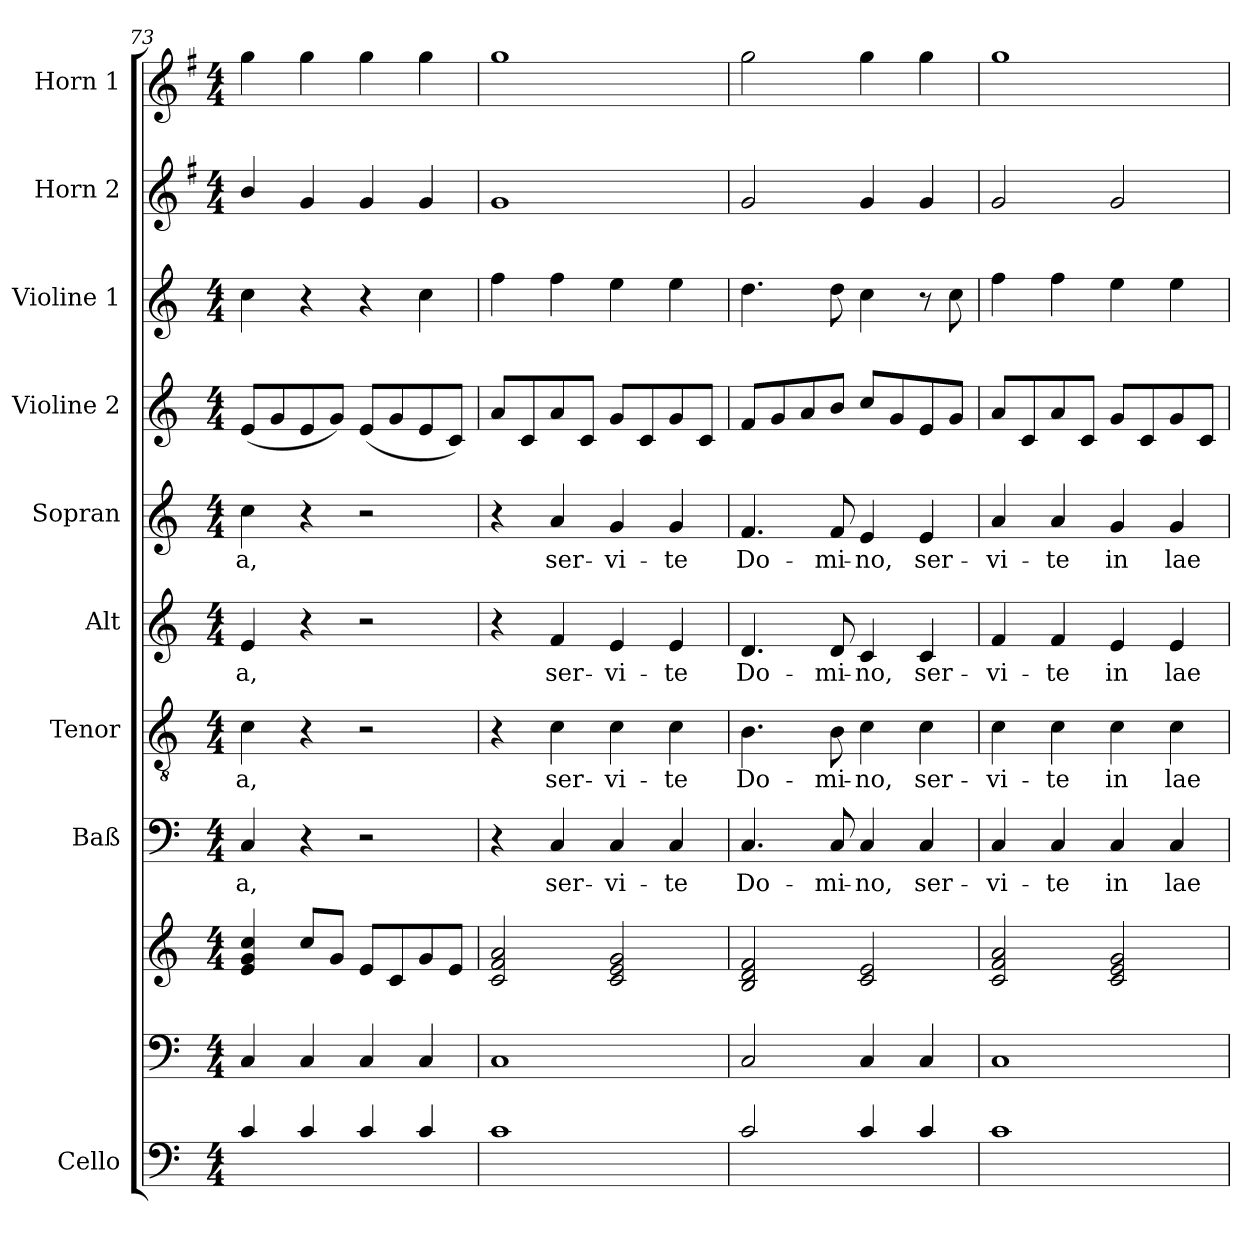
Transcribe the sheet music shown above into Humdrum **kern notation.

**kern	**kern	**kern	**kern	**text	**kern	**text	**kern	**text	**kern	**text	**kern	**kern	**kern	**kern
*part10	*part9	*part9	*part8	*part8	*part7	*part7	*part6	*part6	*part5	*part5	*part4	*part3	*part2	*part1
*staff11	*staff10	*staff9	*staff8	*staff8	*staff7	*staff7	*staff6	*staff6	*staff5	*staff5	*staff4	*staff3	*staff2	*staff1
*I"Cello	*	*	*I"Baß	*	*I"Tenor	*	*I"Alt	*	*I"Sopran	*	*I"Violine 2	*I"Violine 1	*I"Horn 2	*I"Horn 1
*	*	*	*	*	*	*	*	*	*	*	*I'Vln	*I'Vln	*I'Hn	*I'Hn
*clefF4	*clefF4	*clefG2	*clefF4	*	*clefGv2	*	*clefG2	*	*clefG2	*	*clefG2	*clefG2	*clefG2	*clefG2
*ITrd7c12	*	*	*	*	*	*	*	*	*	*	*	*	*ITrd4c7	*ITrd4c7
*k[]	*k[]	*k[]	*k[]	*	*k[]	*	*k[]	*	*k[]	*	*k[]	*k[]	*k[]	*k[]
*C:	*C:	*C:	*C:	*	*C:	*	*C:	*	*C:	*	*C:	*C:	*C:	*C:
*M4/4	*M4/4	*M4/4	*M4/4	*	*M4/4	*	*M4/4	*	*M4/4	*	*M4/4	*M4/4	*M4/4	*M4/4
=73	=73	=73	=73	=73	=73	=73	=73	=73	=73	=73	=73	=73	=73	=73
!	!	!	!	!LO:LY:b	!	!LO:LY:b	!	!LO:LY:b	!	!LO:LY:b	!	!	!	!
4C/	4C/	4e/ 4g/ 4cc/	4C/	-a,	4c\	-a,	4e/	-a,	4cc\	-a,	(<8e/L	4cc\	4e/	4cc\
.	.	.	.	.	.	.	.	.	.	.	8g/	.	.	.
4C/	4C/	8cc/L	4r	.	4r	.	4r	.	4r	.	8e/	4r	4c/	4cc\
.	.	8g/J	.	.	.	.	.	.	.	.	8g/J)	.	.	.
4C/	4C/	8e/L	2r	.	2r	.	2r	.	2r	.	(<8e/L	4r	4c/	4cc\
.	.	8c/	.	.	.	.	.	.	.	.	8g/	.	.	.
4C/	4C/	8g/	.	.	.	.	.	.	.	.	8e/	4cc\	4c/	4cc\
.	.	8e/J	.	.	.	.	.	.	.	.	8c/J)	.	.	.
=74	=74	=74	=74	=74	=74	=74	=74	=74	=74	=74	=74	=74	=74	=74
1C	1C	2c/ 2f/ 2a/	4r	.	4r	.	4r	.	4r	.	8a/L	4ff\	1c	1cc
.	.	.	.	.	.	.	.	.	.	.	8c/	.	.	.
!	!	!	!	!LO:LY:b	!	!LO:LY:b	!	!LO:LY:b	!	!LO:LY:b	!	!	!	!
.	.	.	4C/	ser-	4c\	ser-	4f/	ser-	4a/	ser-	8a/	4ff\	.	.
.	.	.	.	.	.	.	.	.	.	.	8c/J	.	.	.
!	!	!	!	!LO:LY:b	!	!LO:LY:b	!	!LO:LY:b	!	!LO:LY:b	!	!	!	!
.	.	2c/ 2e/ 2g/	4C/	-vi-	4c\	-vi-	4e/	-vi-	4g/	-vi-	8g/L	4ee\	.	.
.	.	.	.	.	.	.	.	.	.	.	8c/	.	.	.
!	!	!	!	!LO:LY:b	!	!LO:LY:b	!	!LO:LY:b	!	!LO:LY:b	!	!	!	!
.	.	.	4C/	-te	4c\	-te	4e/	-te	4g/	-te	8g/	4ee\	.	.
.	.	.	.	.	.	.	.	.	.	.	8c/J	.	.	.
!!LO:PB:g=z
=75	=75	=75	=75	=75	=75	=75	=75	=75	=75	=75	=75	=75	=75	=75
!	!	!	!	!LO:LY:b	!	!LO:LY:b	!	!LO:LY:b	!	!LO:LY:b	!	!	!	!
2C/	2C/	2B/ 2d/ 2f/	4.C/	Do-	4.B\	Do-	4.d/	Do-	4.f/	Do-	8f/L	4.dd\	2c/	2cc\
.	.	.	.	.	.	.	.	.	.	.	8g/	.	.	.
.	.	.	.	.	.	.	.	.	.	.	8a/	.	.	.
!	!	!	!	!LO:LY:b	!	!LO:LY:b	!	!LO:LY:b	!	!LO:LY:b	!	!	!	!
.	.	.	8C/	-mi-	8B\	-mi-	8d/	-mi-	8f/	-mi-	8b/J	8dd\	.	.
!	!	!	!	!LO:LY:b	!	!LO:LY:b	!	!LO:LY:b	!	!LO:LY:b	!	!	!	!
4C/	4C/	2c/ 2e/	4C/	-no,	4c\	-no,	4c/	-no,	4e/	-no,	8cc/L	4cc\	4c/	4cc\
.	.	.	.	.	.	.	.	.	.	.	8g/	.	.	.
!	!	!	!	!LO:LY:b	!	!LO:LY:b	!	!LO:LY:b	!	!LO:LY:b	!	!	!	!
4C/	4C/	.	4C/	ser-	4c\	ser-	4c/	ser-	4e/	ser-	8e/	8r	4c/	4cc\
.	.	.	.	.	.	.	.	.	.	.	8g/J	8cc\	.	.
=76	=76	=76	=76	=76	=76	=76	=76	=76	=76	=76	=76	=76	=76	=76
!	!	!	!	!LO:LY:b	!	!LO:LY:b	!	!LO:LY:b	!	!LO:LY:b	!	!	!	!
1C	1C	2c/ 2f/ 2a/	4C/	-vi-	4c\	-vi-	4f/	-vi-	4a/	-vi-	8a/L	4ff\	2c/	1cc
.	.	.	.	.	.	.	.	.	.	.	8c/	.	.	.
!	!	!	!	!LO:LY:b	!	!LO:LY:b	!	!LO:LY:b	!	!LO:LY:b	!	!	!	!
.	.	.	4C/	-te	4c\	-te	4f/	-te	4a/	-te	8a/	4ff\	.	.
.	.	.	.	.	.	.	.	.	.	.	8c/J	.	.	.
!	!	!	!	!LO:LY:b	!	!LO:LY:b	!	!LO:LY:b	!	!LO:LY:b	!	!	!	!
.	.	2c/ 2e/ 2g/	4C/	in	4c\	in	4e/	in	4g/	in	8g/L	4ee\	2c/	.
.	.	.	.	.	.	.	.	.	.	.	8c/	.	.	.
!	!	!	!	!LO:LY:b	!	!LO:LY:b	!	!LO:LY:b	!	!LO:LY:b	!	!	!	!
.	.	.	4C/	lae-	4c\	lae-	4e/	lae-	4g/	lae-	8g/	4ee\	.	.
.	.	.	.	.	.	.	.	.	.	.	8c/J	.	.	.
=	=	=	=	=	=	=	=	=	=	=	=	=	=	=
*-	*-	*-	*-	*-	*-	*-	*-	*-	*-	*-	*-	*-	*-	*-
